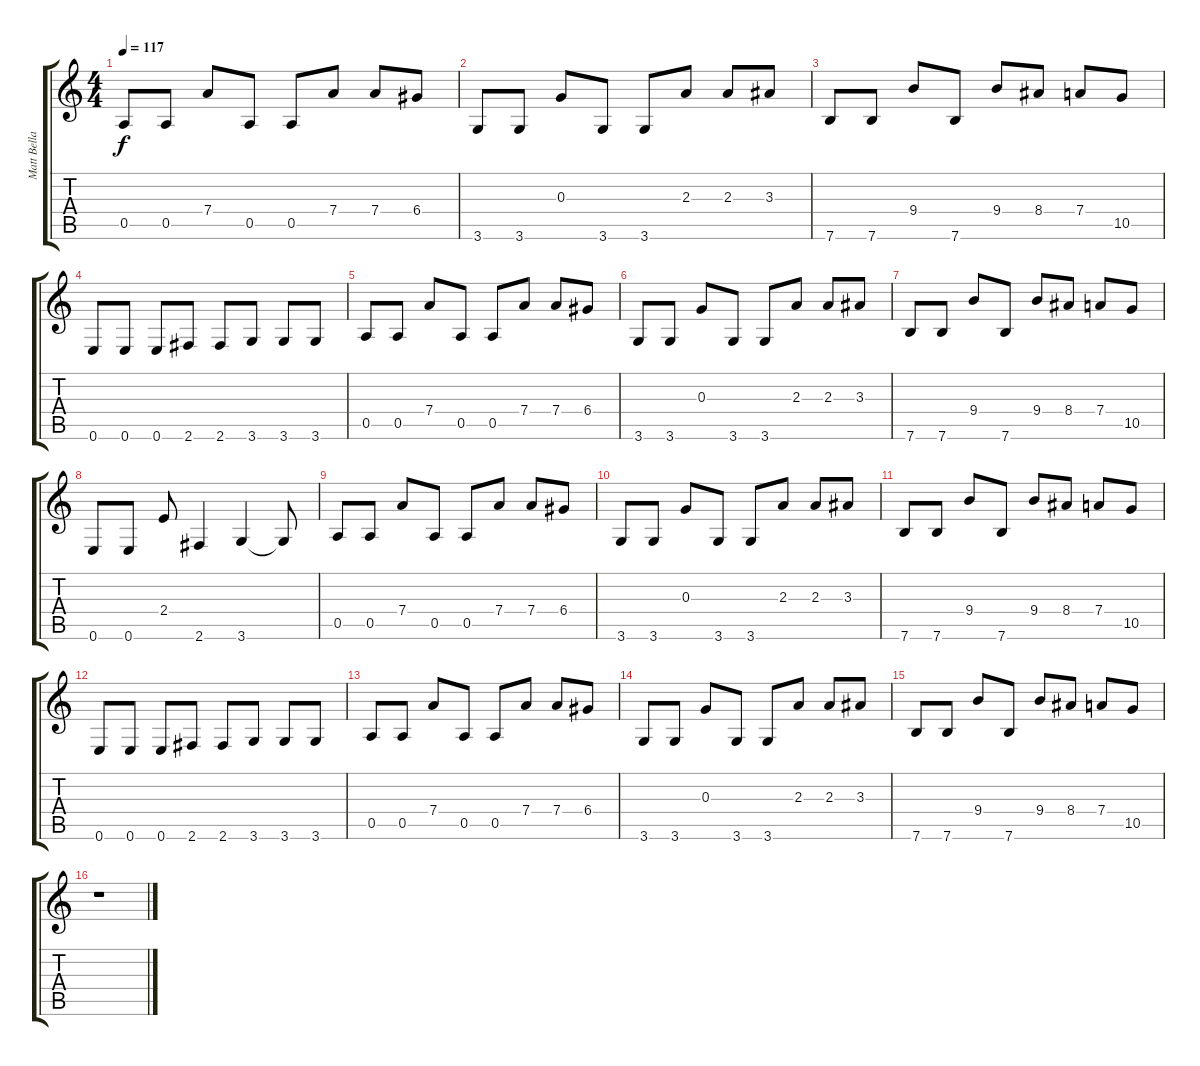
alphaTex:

\track ("Matt Bellamy" "Matt Bella") {instrument distortionguitar}
\staff {score tabs}
\tuning (E4 B3 G3 D3 A2 E2) {hide}
\ts (4 4)
\tempo 117
\clef g2
\ks c
0.5.8{dy f} 0.5.8 7.4.8 0.5.8 0.5.8 7.4.8 7.4.8 6.4.8 |
3.6.8 3.6.8 0.3.8 3.6.8 3.6.8 2.3.8 2.3.8 3.3.8 |
7.6.8 7.6.8 9.4.8 7.6.8 9.4.8 8.4.8 7.4.8 10.5.8 |
0.6.8 0.6.8 0.6.8 2.6.8 2.6.8 3.6.8 3.6.8 3.6.8 |
0.5.8 0.5.8 7.4.8 0.5.8 0.5.8 7.4.8 7.4.8 6.4.8 |
3.6.8 3.6.8 0.3.8 3.6.8 3.6.8 2.3.8 2.3.8 3.3.8 |
7.6.8 7.6.8 9.4.8 7.6.8 9.4.8 8.4.8 7.4.8 10.5.8 |
0.6.8 0.6.8 2.4.8 2.6.4 3.6.4 3.6{t}.8 |
0.5.8 0.5.8 7.4.8 0.5.8 0.5.8 7.4.8 7.4.8 6.4.8 |
3.6.8 3.6.8 0.3.8 3.6.8 3.6.8 2.3.8 2.3.8 3.3.8 |
7.6.8 7.6.8 9.4.8 7.6.8 9.4.8 8.4.8 7.4.8 10.5.8 |
0.6.8 0.6.8 0.6.8 2.6.8 2.6.8 3.6.8 3.6.8 3.6.8 |
0.5.8 0.5.8 7.4.8 0.5.8 0.5.8 7.4.8 7.4.8 6.4.8 |
3.6.8 3.6.8 0.3.8 3.6.8 3.6.8 2.3.8 2.3.8 3.3.8 |
7.6.8 7.6.8 9.4.8 7.6.8 9.4.8 8.4.8 7.4.8 10.5.8 |
r.1
